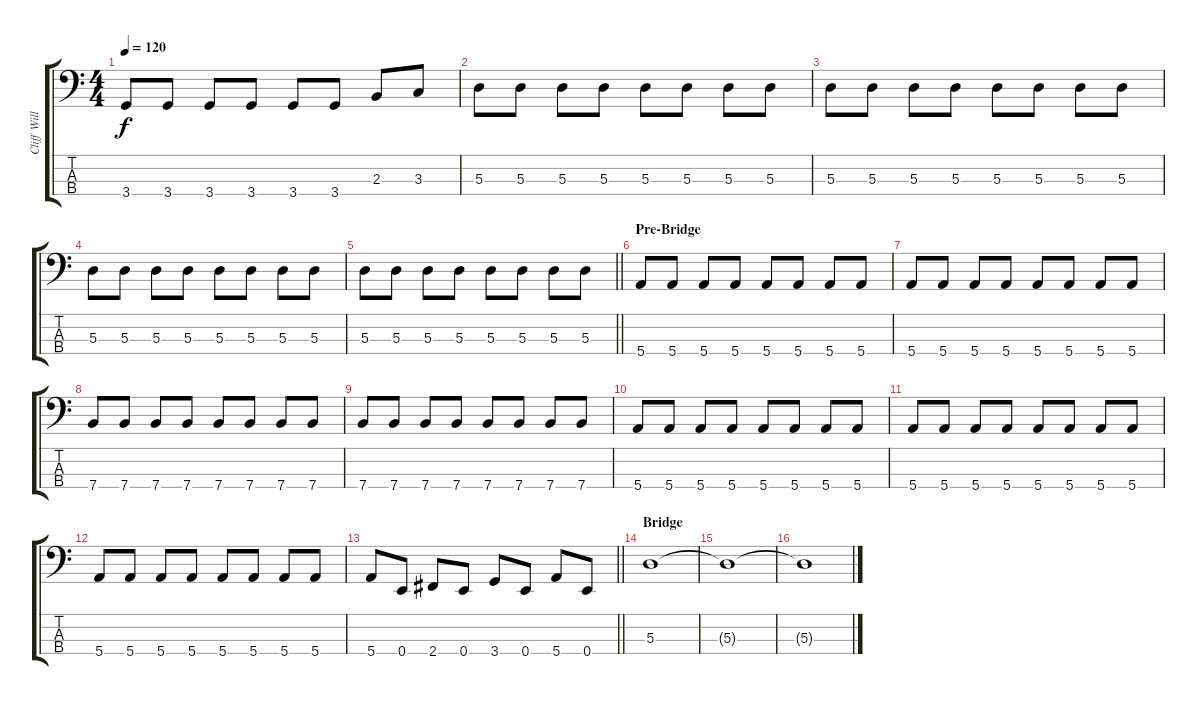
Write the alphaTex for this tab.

\track ("Cliff Williams" "Cliff Will") {instrument electricbassfinger}
\staff {score tabs}
\tuning (G2 D2 A1 E1) {hide}
\ts (4 4)
\tempo 120
\clef f4
\ks c
3.4.8{dy f} 3.4.8 3.4.8 3.4.8 3.4.8 3.4.8 2.3.8 3.3.8 |
5.3.8 5.3.8 5.3.8 5.3.8 5.3.8 5.3.8 5.3.8 5.3.8 |
5.3.8 5.3.8 5.3.8 5.3.8 5.3.8 5.3.8 5.3.8 5.3.8 |
5.3.8 5.3.8 5.3.8 5.3.8 5.3.8 5.3.8 5.3.8 5.3.8 |
\barLineRight lightlight
5.3.8 5.3.8 5.3.8 5.3.8 5.3.8 5.3.8 5.3.8 5.3.8 |
\section ("" "Pre-Bridge")
5.4.8 5.4.8 5.4.8 5.4.8 5.4.8 5.4.8 5.4.8 5.4.8 |
5.4.8 5.4.8 5.4.8 5.4.8 5.4.8 5.4.8 5.4.8 5.4.8 |
7.4.8 7.4.8 7.4.8 7.4.8 7.4.8 7.4.8 7.4.8 7.4.8 |
7.4.8 7.4.8 7.4.8 7.4.8 7.4.8 7.4.8 7.4.8 7.4.8 |
5.4.8 5.4.8 5.4.8 5.4.8 5.4.8 5.4.8 5.4.8 5.4.8 |
5.4.8 5.4.8 5.4.8 5.4.8 5.4.8 5.4.8 5.4.8 5.4.8 |
5.4.8 5.4.8 5.4.8 5.4.8 5.4.8 5.4.8 5.4.8 5.4.8 |
\barLineRight lightlight
5.4.8 0.4.8 2.4.8 0.4.8 3.4.8 0.4.8 5.4.8 0.4.8 |
\section ("" "Bridge")
5.3.1 |
5.3{t}.1 |
5.3{t}.1
